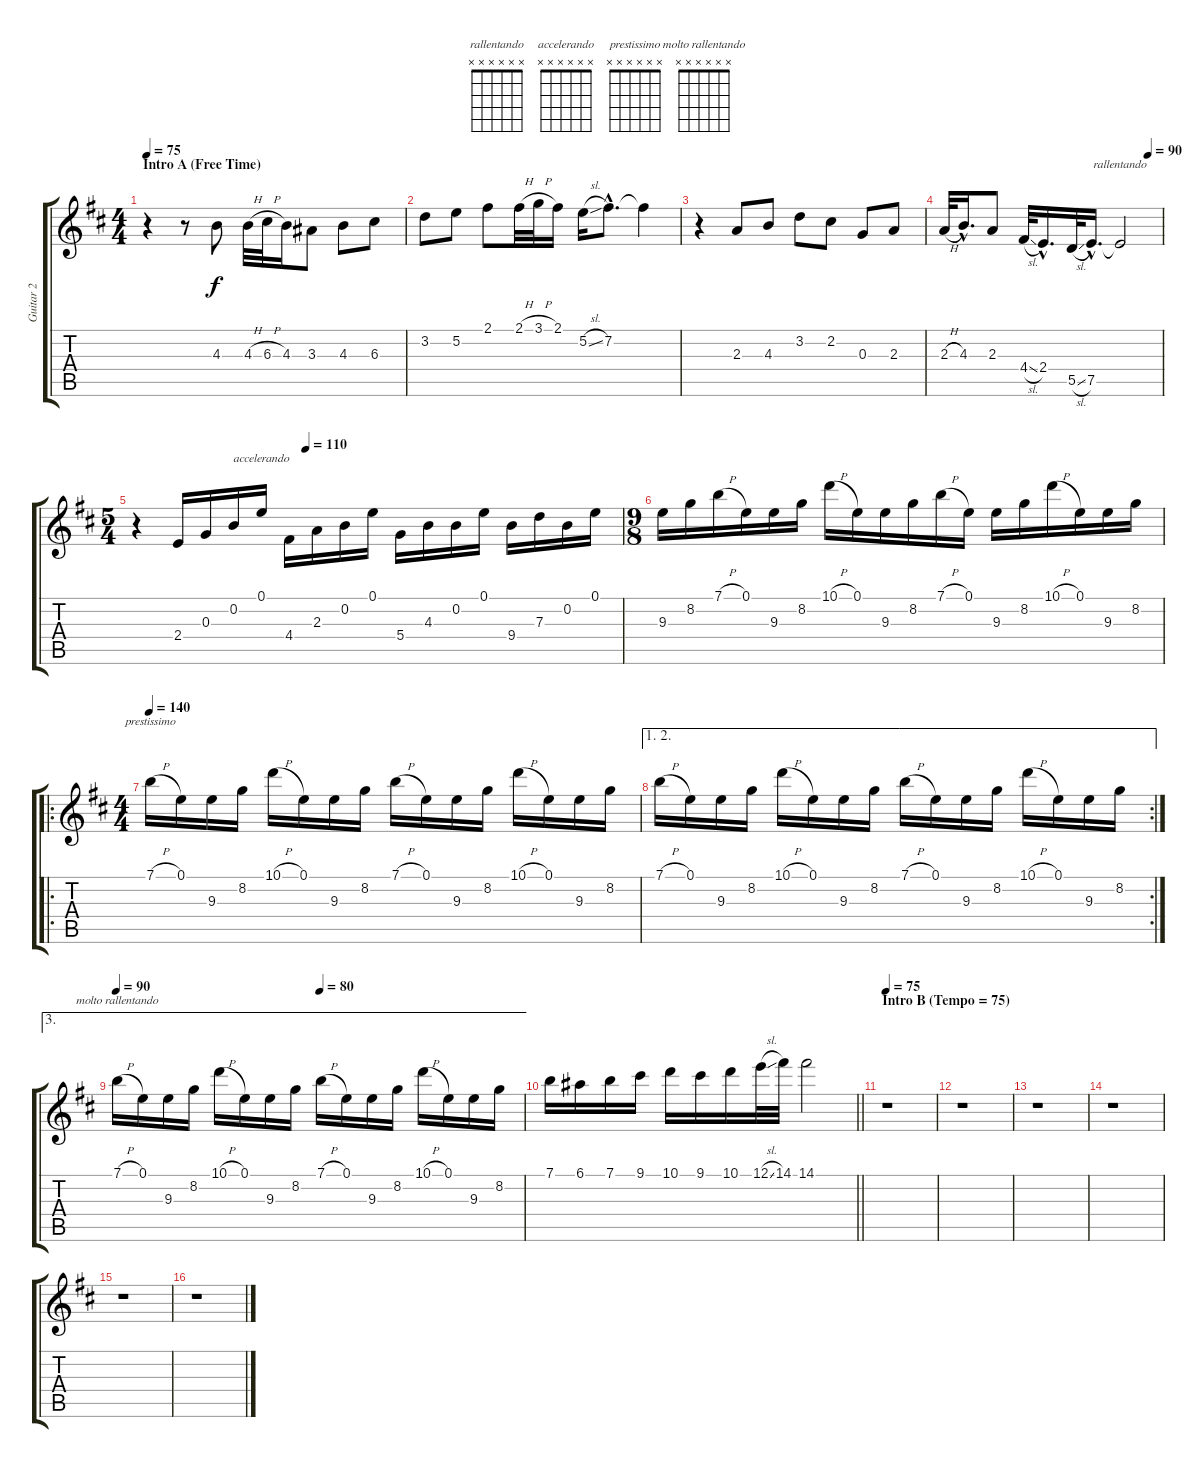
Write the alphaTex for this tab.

\track ("Guitar 2" "Guitar 2") {instrument acousticguitarnylon}
\staff {score tabs}
\tuning (E4 B3 G3 D3 A2 E2) {hide}
\chord ("rallentando" x x x x x x)
\chord ("accelerando" x x x x x x)
\chord ("prestissimo" x x x x x x)
\chord ("molto rallentando" x x x x x x)
\ts (4 4)
\section ("" "Intro A (Free Time)")
\tempo 75
\tempo 100
\tempo 75
\clef g2
\ks bminor
r.4{dy f instrument acousticguitarnylon} r.8 4.3.8 4.3{h}.32 6.3{h}.32 4.3.16 3.3.8 4.3.8 6.3.8 |
3.2.8 5.2.8 2.1.8 2.1{h}.32 3.1{h}.32 2.1.16 5.2{sl}.16 7.2{hac}.8{d} 7.2{t}.4 |
r.4 2.3.8 4.3.8 3.2.8 2.2.8 0.3.8 2.3.8 |
\tempo (90 0.9375)
2.3{h}.32 4.3{hac}.16{d} 2.3.8 4.4{sl}.32 2.4{hac}.16{d} 5.5{sl}.32 7.5{hac}.16{d} 7.5{t}.2{ch "rallentando"} |
\ts (5 4)
\tempo (110 0.35)
r.4 2.4.16 0.3.16 0.2.16 0.1.16{ch "accelerando"} 4.4.16 2.3.16 0.2.16 0.1.16 5.4.16 4.3.16 0.2.16 0.1.16 9.4.16 7.3.16 0.2.16 0.1.16 |
\ts (9 8)
9.3.16 8.2.16 7.1{h}.16 0.1.16 9.3.16 8.2.16 10.1{h}.16 0.1.16 9.3.16 8.2.16 7.1{h}.16 0.1.16 9.3.16 8.2.16 10.1{h}.16 0.1.16 9.3.16 8.2.16 |
\ro
\ts (4 4)
\tempo 140
7.1{h}.16{ch "prestissimo"} 0.1.16 9.3.16 8.2.16 10.1{h}.16 0.1.16 9.3.16 8.2.16 7.1{h}.16 0.1.16 9.3.16 8.2.16 10.1{h}.16 0.1.16 9.3.16 8.2.16 |
\ae (1 2)
\rc 2
7.1{h}.16 0.1.16 9.3.16 8.2.16 10.1{h}.16 0.1.16 9.3.16 8.2.16 7.1{h}.16 0.1.16 9.3.16 8.2.16 10.1{h}.16 0.1.16 9.3.16 8.2.16 |
\ae 3
\tempo 90
\tempo (80 0.5)
7.1{h}.16{ch "molto rallentando"} 0.1.16 9.3.16 8.2.16 10.1{h}.16 0.1.16 9.3.16 8.2.16 7.1{h}.16 0.1.16 9.3.16 8.2.16 10.1{h}.16 0.1.16 9.3.16 8.2.16 |
\barLineRight lightlight
7.1.16 6.1.16 7.1.16 9.1.16 10.1.16 9.1.16 10.1.16 12.1{sl}.32 14.1.32 14.1.2 |
\section ("" "Intro B (Tempo = 75)")
\tempo 75
r.1 |
r.1 |
r.1 |
r.1 |
r.1 |
r.1
